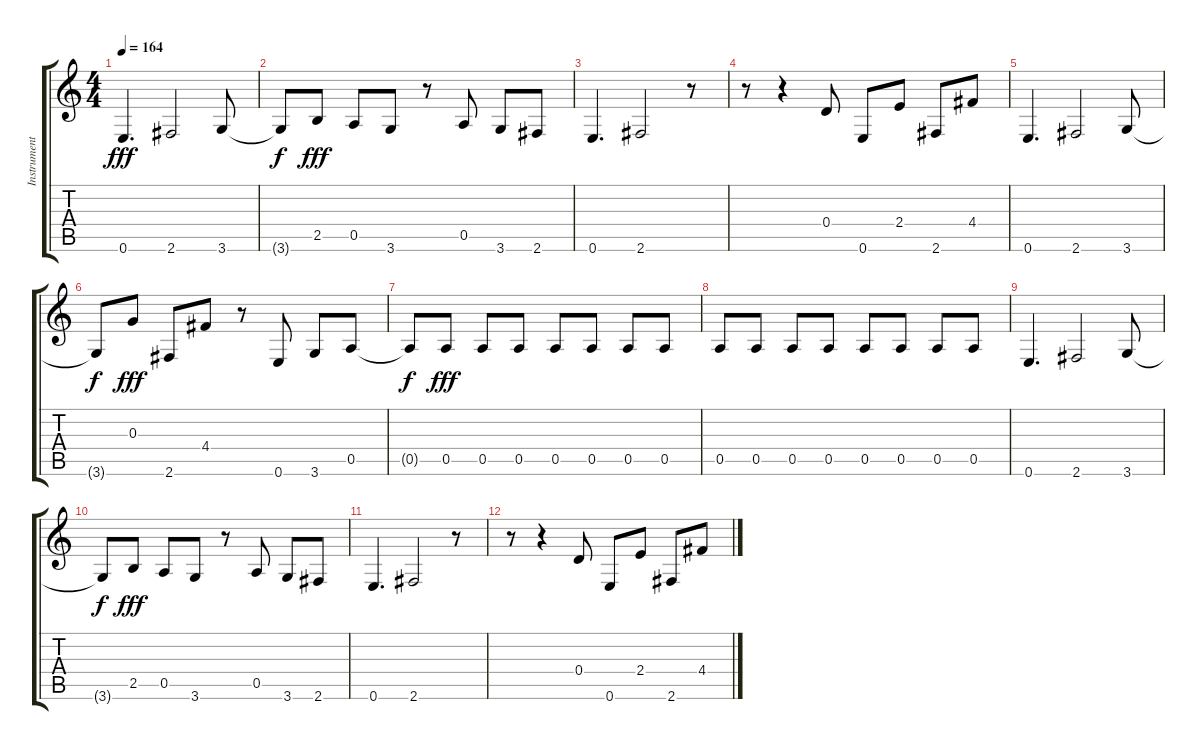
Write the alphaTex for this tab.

\track ("Instrument5" "Instrument") {instrument acousticbass}
\staff {score tabs}
\tuning (E4 B3 G3 D3 A2 E2) {hide}
\ts (4 4)
\tempo 164
\clef g2
\ks c
0.6.4{d dy fff} 2.6.2{volume 12} 3.6.8{volume 11} |
3.6{t}.8{dy f} 2.5.8{dy fff} 0.5.8{volume 11} 3.6.8 r.8 0.5.8 3.6.8{volume 10} 2.6.8 |
0.6.4{d} 2.6.2{volume 9} r.8 |
r.8 r.4{volume 9} 0.4.8 0.6.8{volume 8} 2.4.8 2.6.8 4.4.8 |
0.6.4{d} 2.6.2{volume 8} 3.6.8{volume 7} |
3.6{t}.8{dy f} 0.3.8{dy fff} 2.6.8{volume 6} 4.4.8 r.8 0.6.8 3.6.8 0.5.8{volume 6} |
0.5{t}.8{dy f} 0.5.8{dy fff} 0.5.8 0.5.8{volume 5} 0.5.8 0.5.8 0.5.8 0.5.8 |
0.5.8{volume 4} 0.5.8 0.5.8 0.5.8 0.5.8 0.5.8{volume 4} 0.5.8 0.5.8 |
0.6.4{d} 2.6.2{volume 3} 3.6.8{volume 2} |
3.6{t}.8{dy f} 2.5.8{dy fff} 0.5.8 3.6.8{volume 2} r.8 0.5.8 3.6.8 2.6.8{volume 1} |
0.6.4{d} 2.6.2 r.8{volume 1} |
r.8 r.4{volume 0} 0.4.8 0.6.8 2.4.8 2.6.8 4.4.8
